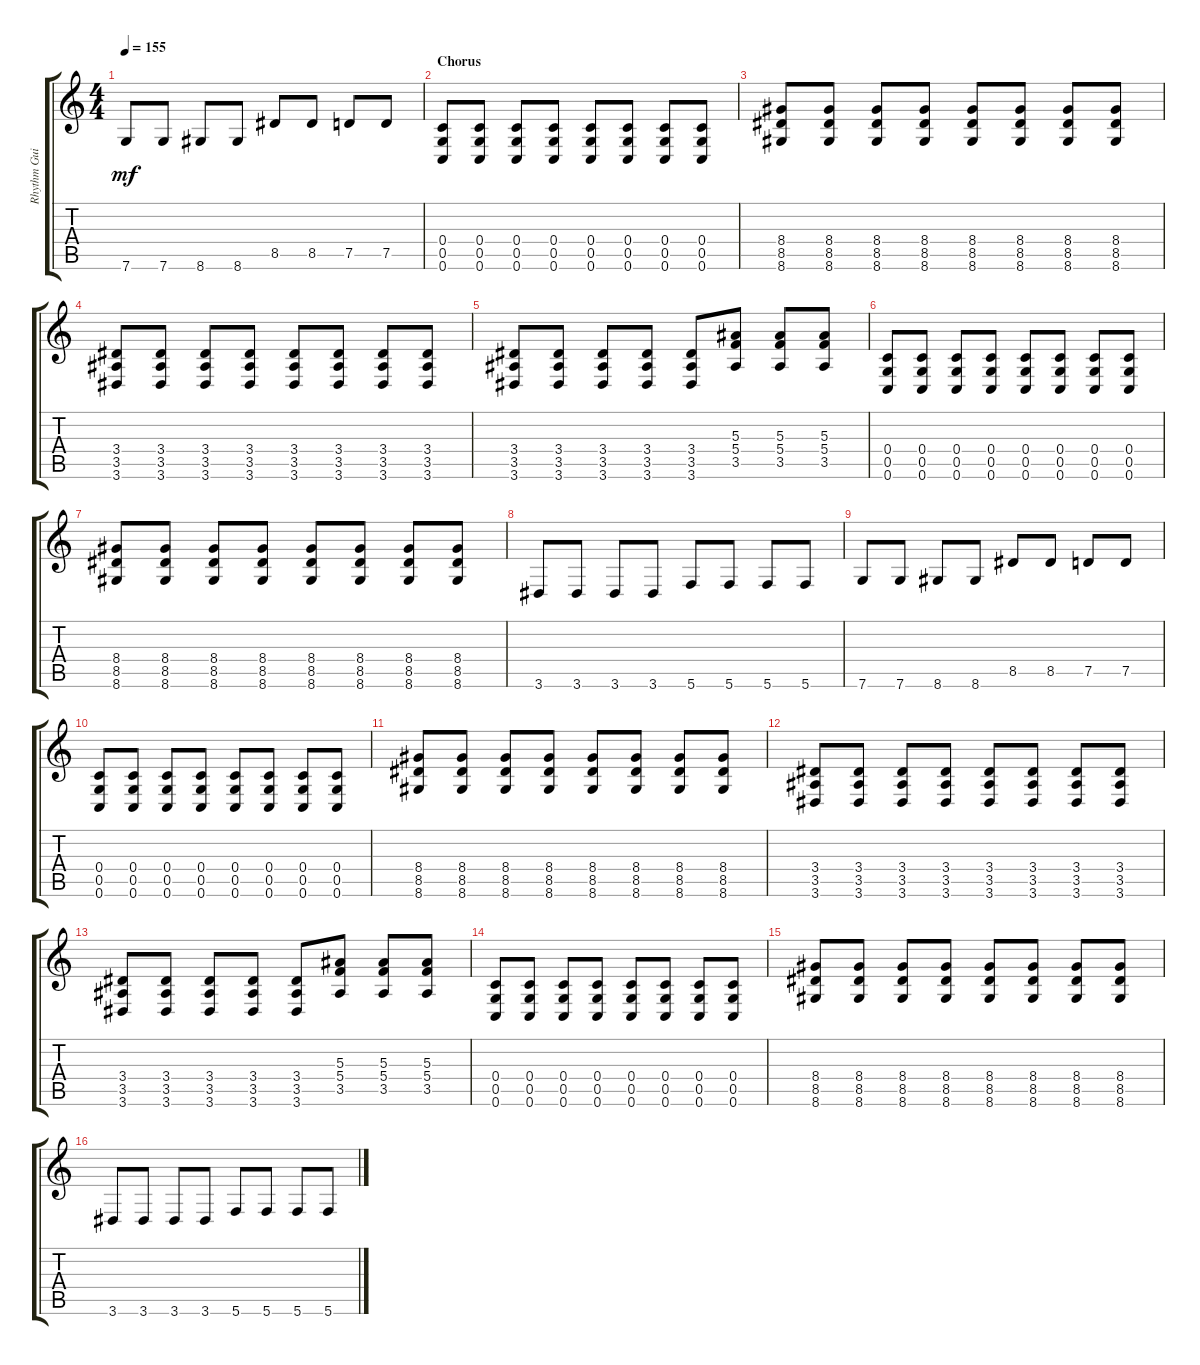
\track ("Rhythm Guitar" "Rhythm Gui") {instrument distortionguitar}
\staff {score tabs}
\tuning (D4 A3 F3 C3 G2 C2) {hide}
\ts (4 4)
\tempo 155
\clef g2
\ks c
7.6.8{dy mf} 7.6.8 8.6.8 8.6.8 8.5.8 8.5.8 7.5.8 7.5.8 |
\section ("" "Chorus")
(0.4 0.5 0.6).8 (0.4 0.5 0.6).8 (0.4 0.5 0.6).8 (0.4 0.5 0.6).8 (0.4 0.5 0.6).8 (0.4 0.5 0.6).8 (0.4 0.5 0.6).8 (0.4 0.5 0.6).8 |
(8.4 8.5 8.6).8 (8.4 8.5 8.6).8 (8.4 8.5 8.6).8 (8.4 8.5 8.6).8 (8.4 8.5 8.6).8 (8.4 8.5 8.6).8 (8.4 8.5 8.6).8 (8.4 8.5 8.6).8 |
(3.4 3.5 3.6).8 (3.4 3.5 3.6).8 (3.4 3.5 3.6).8 (3.4 3.5 3.6).8 (3.4 3.5 3.6).8 (3.4 3.5 3.6).8 (3.4 3.5 3.6).8 (3.4 3.5 3.6).8 |
(3.4 3.5 3.6).8 (3.4 3.5 3.6).8 (3.4 3.5 3.6).8 (3.4 3.5 3.6).8 (3.4 3.5 3.6).8 (5.3 5.4 3.5).8 (5.3 5.4 3.5).8 (5.3 5.4 3.5).8 |
(0.4 0.5 0.6).8 (0.4 0.5 0.6).8 (0.4 0.5 0.6).8 (0.4 0.5 0.6).8 (0.4 0.5 0.6).8 (0.4 0.5 0.6).8 (0.4 0.5 0.6).8 (0.4 0.5 0.6).8 |
(8.4 8.5 8.6).8 (8.4 8.5 8.6).8 (8.4 8.5 8.6).8 (8.4 8.5 8.6).8 (8.4 8.5 8.6).8 (8.4 8.5 8.6).8 (8.4 8.5 8.6).8 (8.4 8.5 8.6).8 |
3.6.8 3.6.8 3.6.8 3.6.8 5.6.8 5.6.8 5.6.8 5.6.8 |
7.6.8 7.6.8 8.6.8 8.6.8 8.5.8 8.5.8 7.5.8 7.5.8 |
(0.4 0.5 0.6).8 (0.4 0.5 0.6).8 (0.4 0.5 0.6).8 (0.4 0.5 0.6).8 (0.4 0.5 0.6).8 (0.4 0.5 0.6).8 (0.4 0.5 0.6).8 (0.4 0.5 0.6).8 |
(8.4 8.5 8.6).8 (8.4 8.5 8.6).8 (8.4 8.5 8.6).8 (8.4 8.5 8.6).8 (8.4 8.5 8.6).8 (8.4 8.5 8.6).8 (8.4 8.5 8.6).8 (8.4 8.5 8.6).8 |
(3.4 3.5 3.6).8 (3.4 3.5 3.6).8 (3.4 3.5 3.6).8 (3.4 3.5 3.6).8 (3.4 3.5 3.6).8 (3.4 3.5 3.6).8 (3.4 3.5 3.6).8 (3.4 3.5 3.6).8 |
(3.4 3.5 3.6).8 (3.4 3.5 3.6).8 (3.4 3.5 3.6).8 (3.4 3.5 3.6).8 (3.4 3.5 3.6).8 (5.3 5.4 3.5).8 (5.3 5.4 3.5).8 (5.3 5.4 3.5).8 |
(0.4 0.5 0.6).8 (0.4 0.5 0.6).8 (0.4 0.5 0.6).8 (0.4 0.5 0.6).8 (0.4 0.5 0.6).8 (0.4 0.5 0.6).8 (0.4 0.5 0.6).8 (0.4 0.5 0.6).8 |
(8.4 8.5 8.6).8 (8.4 8.5 8.6).8 (8.4 8.5 8.6).8 (8.4 8.5 8.6).8 (8.4 8.5 8.6).8 (8.4 8.5 8.6).8 (8.4 8.5 8.6).8 (8.4 8.5 8.6).8 |
3.6.8 3.6.8 3.6.8 3.6.8 5.6.8 5.6.8 5.6.8 5.6.8
